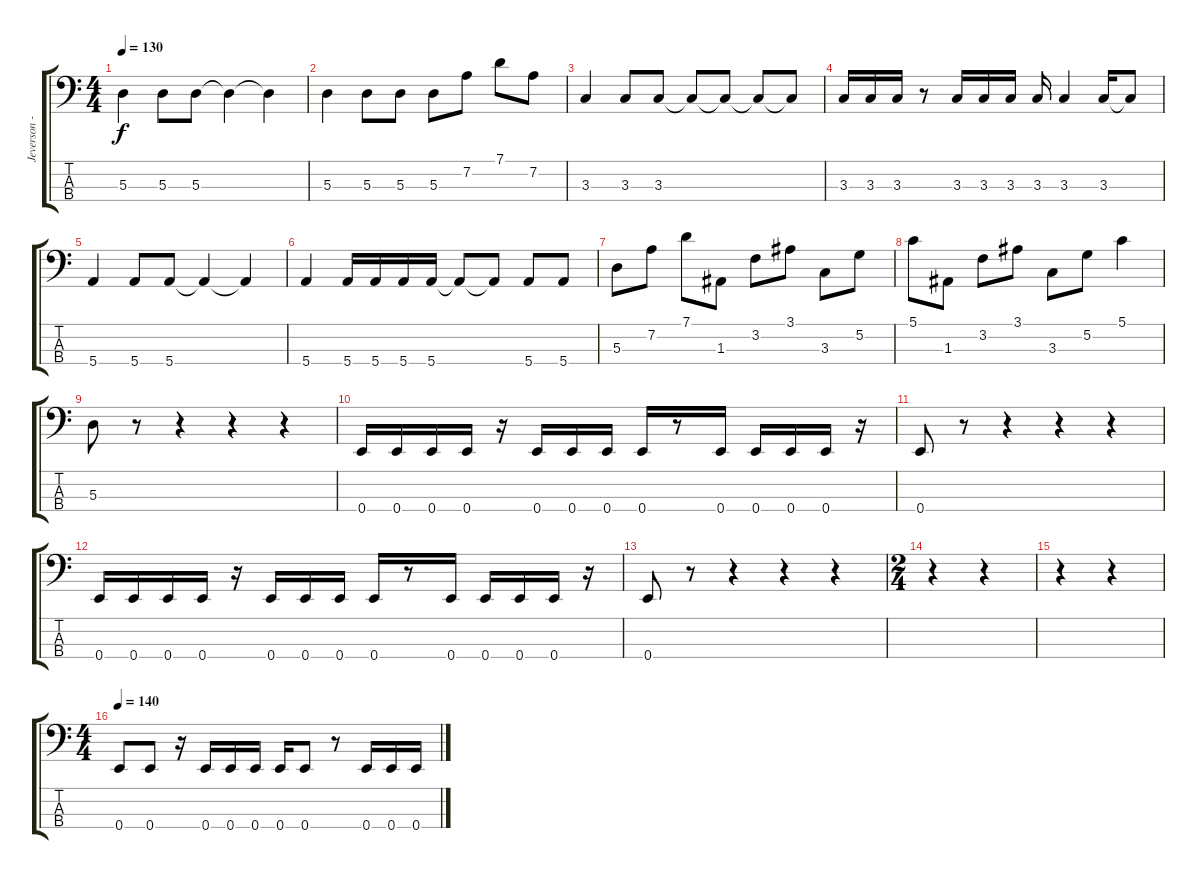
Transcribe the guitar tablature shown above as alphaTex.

\track ("Jeverson --Bass" "Jeverson -") {instrument electricbassfinger}
\staff {score tabs}
\tuning (G2 D2 A1 E1) {hide}
\ts (4 4)
\tempo 130
\clef f4
\ks c
5.3.4{dy f} 5.3.8 5.3.8 5.3{t}.4 5.3{t}.4 |
5.3.4 5.3.8 5.3.8 5.3.8 7.2.8 7.1.8 7.2.8 |
3.3.4 3.3.8 3.3.8 3.3{t}.8 3.3{t}.8 3.3{t}.8 3.3{t}.8 |
3.3.16 3.3.16 3.3.16 r.8 3.3.16 3.3.16 3.3.16 3.3.16 3.3.4 3.3.16 3.3{t}.8 |
5.4.4 5.4.8 5.4.8 5.4{t}.4 5.4{t}.4 |
5.4.4 5.4.16 5.4.16 5.4.16 5.4.16 5.4{t}.8 5.4{t}.8 5.4.8 5.4.8 |
5.3.8 7.2.8 7.1.8 1.3.8 3.2.8 3.1.8 3.3.8 5.2.8 |
5.1.8 1.3.8 3.2.8 3.1.8 3.3.8 5.2.8 5.1.4 |
5.3.8 r.8 r.4 r.4 r.4 |
0.4.16 0.4.16 0.4.16 0.4.16 r.16 0.4.16 0.4.16 0.4.16 0.4.16 r.8 0.4.16 0.4.16 0.4.16 0.4.16 r.16 |
0.4.8 r.8 r.4 r.4 r.4 |
0.4.16 0.4.16 0.4.16 0.4.16 r.16 0.4.16 0.4.16 0.4.16 0.4.16 r.8 0.4.16 0.4.16 0.4.16 0.4.16 r.16 |
0.4.8 r.8 r.4 r.4 r.4 |
\ts (2 4)
r.4 r.4 |
r.4 r.4 |
\ts (4 4)
\tempo 140
0.4.8 0.4.8 r.16 0.4.16 0.4.16 0.4.16 0.4.16 0.4.8 r.8 0.4.16 0.4.16 0.4.16
